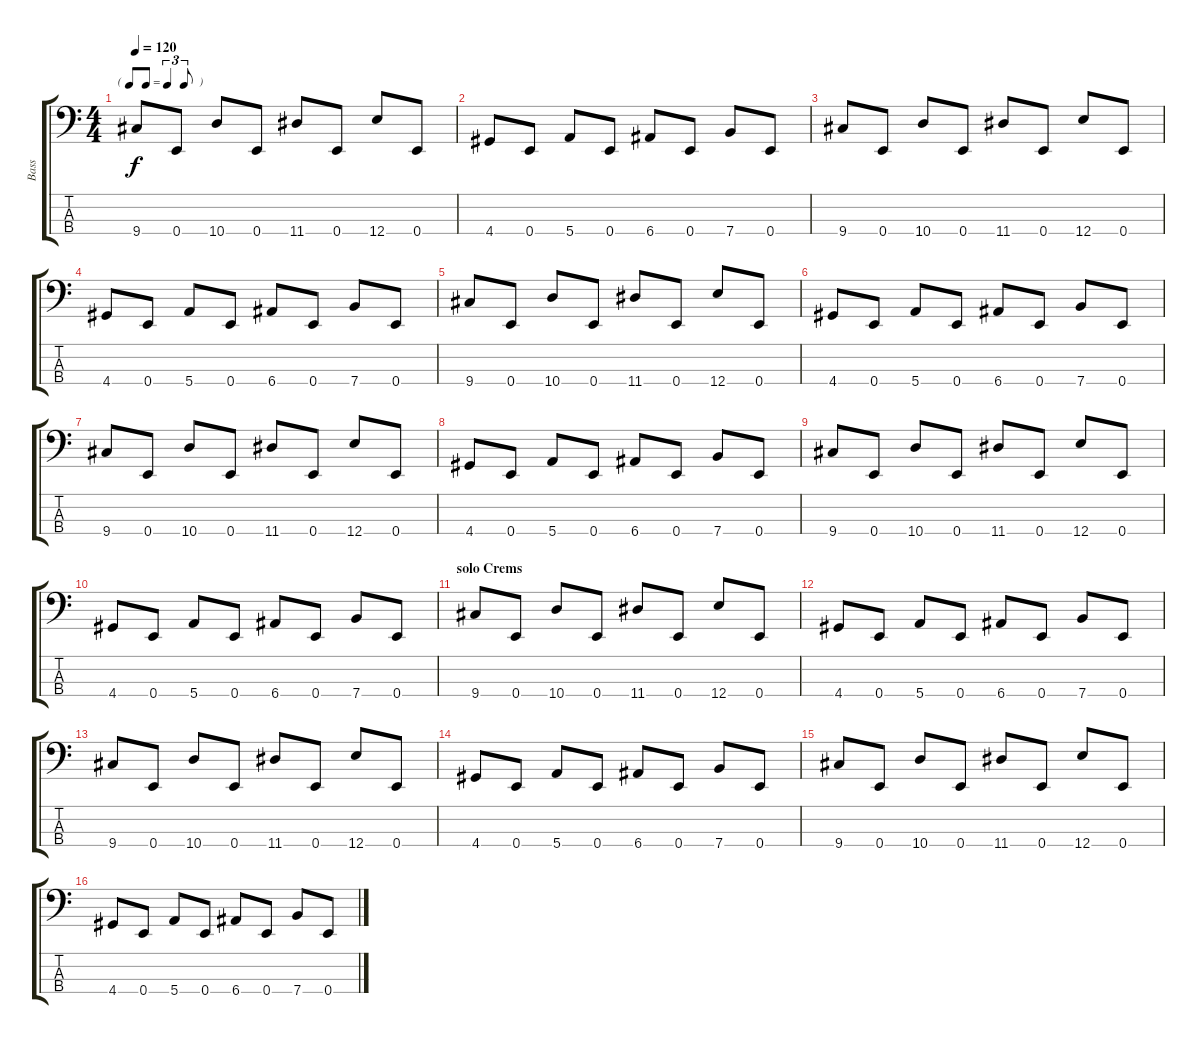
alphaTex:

\track ("Bass" "Bass") {instrument electricbassfinger}
\staff {score tabs}
\tuning (G2 D2 A1 E1) {hide}
\ts (4 4)
\tf triplet8th
\tempo 120
\clef f4
\ks c
9.4.8{dy f} 0.4.8 10.4.8 0.4.8 11.4.8 0.4.8 12.4.8 0.4.8 |
4.4.8 0.4.8 5.4.8 0.4.8 6.4.8 0.4.8 7.4.8 0.4.8 |
9.4.8 0.4.8 10.4.8 0.4.8 11.4.8 0.4.8 12.4.8 0.4.8 |
4.4.8 0.4.8 5.4.8 0.4.8 6.4.8 0.4.8 7.4.8 0.4.8 |
9.4.8 0.4.8 10.4.8 0.4.8 11.4.8 0.4.8 12.4.8 0.4.8 |
4.4.8 0.4.8 5.4.8 0.4.8 6.4.8 0.4.8 7.4.8 0.4.8 |
9.4.8 0.4.8 10.4.8 0.4.8 11.4.8 0.4.8 12.4.8 0.4.8 |
4.4.8 0.4.8 5.4.8 0.4.8 6.4.8 0.4.8 7.4.8 0.4.8 |
9.4.8 0.4.8 10.4.8 0.4.8 11.4.8 0.4.8 12.4.8 0.4.8 |
4.4.8 0.4.8 5.4.8 0.4.8 6.4.8 0.4.8 7.4.8 0.4.8 |
\section ("" "solo Crems")
9.4.8 0.4.8 10.4.8 0.4.8 11.4.8 0.4.8 12.4.8 0.4.8 |
4.4.8 0.4.8 5.4.8 0.4.8 6.4.8 0.4.8 7.4.8 0.4.8 |
9.4.8 0.4.8 10.4.8 0.4.8 11.4.8 0.4.8 12.4.8 0.4.8 |
4.4.8 0.4.8 5.4.8 0.4.8 6.4.8 0.4.8 7.4.8 0.4.8 |
9.4.8 0.4.8 10.4.8 0.4.8 11.4.8 0.4.8 12.4.8 0.4.8 |
4.4.8 0.4.8 5.4.8 0.4.8 6.4.8 0.4.8 7.4.8 0.4.8
